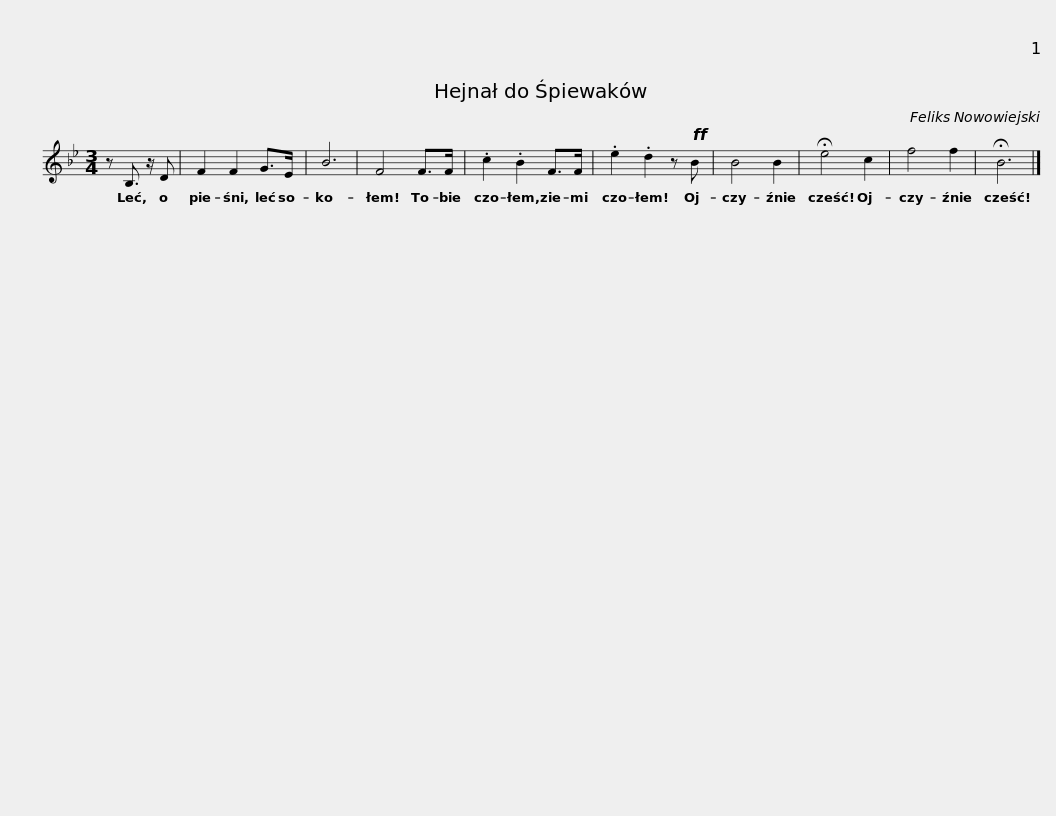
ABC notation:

X:1
L:1/8
M:3/4
I:linebreak $
K:Bb
V:1 treble
V:1
 z B,3/2 z/ D | F2 F2 G>E | B6 | F4 F>F |$ .c2 .B2 F>F | %5
 .e2 .d2 z!ff! B | B4 B2 |$ !fermata!e4 c2 | f4 f2 | !fermata!B6 |] %10
